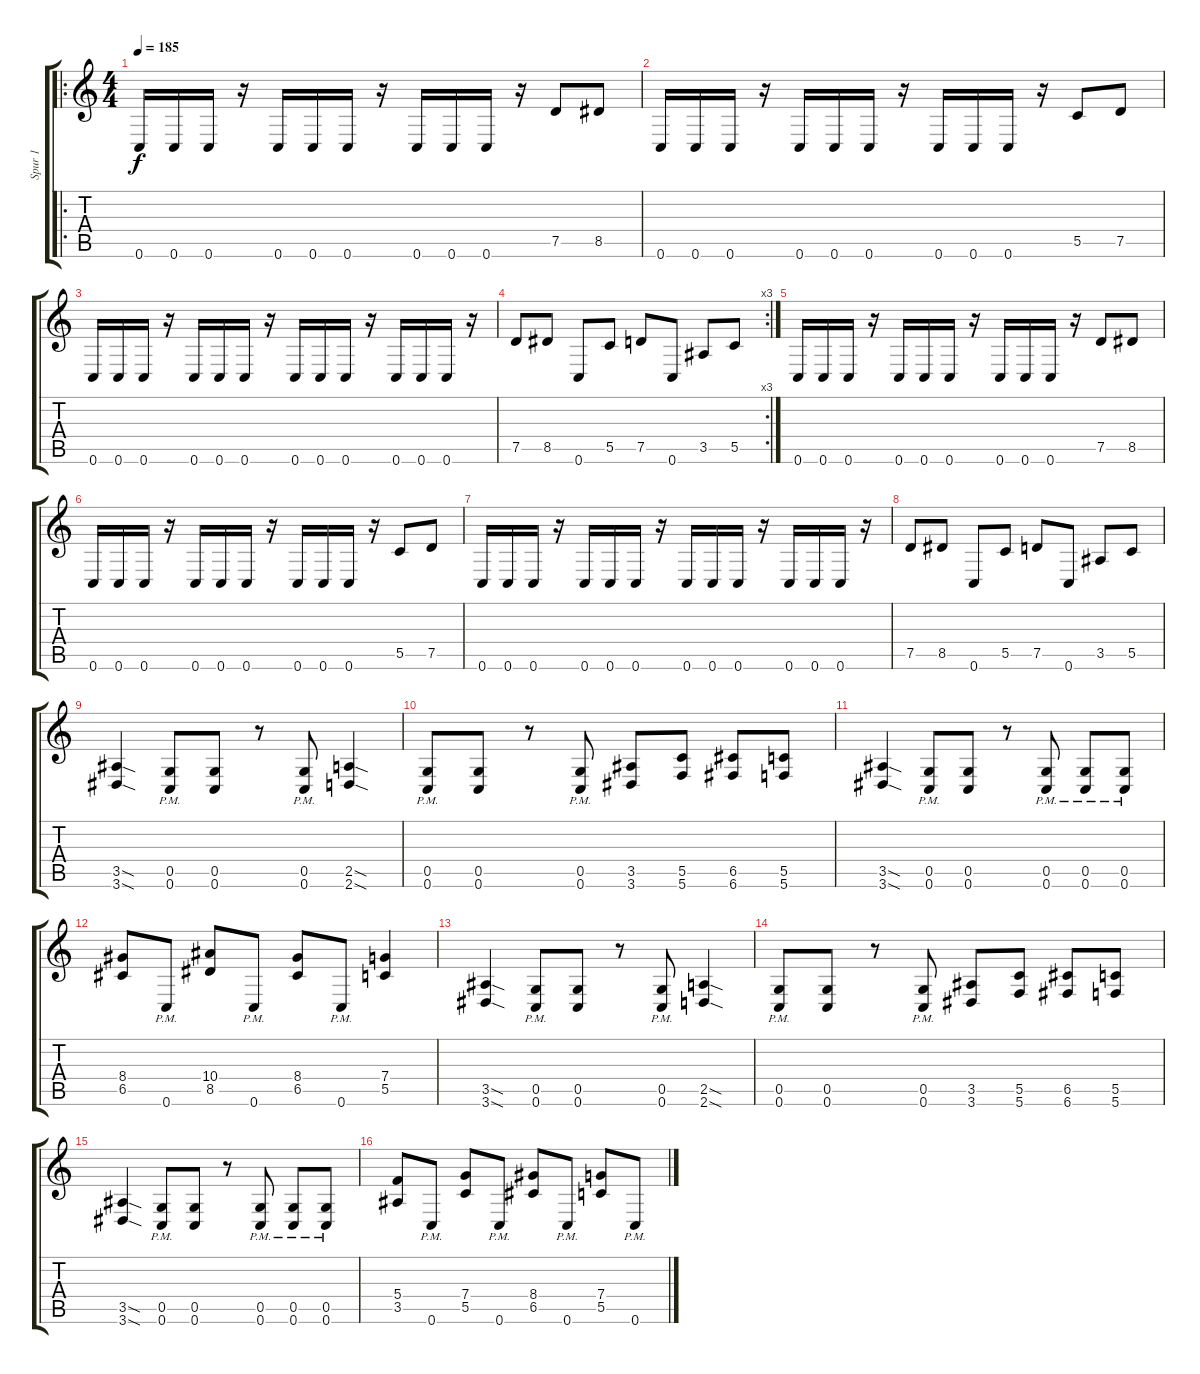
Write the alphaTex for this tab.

\track ("Spur 1" "Spur 1") {instrument distortionguitar}
\staff {score tabs}
\tuning (D4 A3 F3 C3 G2 C2) {hide}
\ro
\ts (4 4)
\tempo 185
\clef g2
\ks c
0.6.16{dy f} 0.6.16 0.6.16 r.16 0.6.16 0.6.16 0.6.16 r.16 0.6.16 0.6.16 0.6.16 r.16 7.5.8 8.5.8 |
0.6.16 0.6.16 0.6.16 r.16 0.6.16 0.6.16 0.6.16 r.16 0.6.16 0.6.16 0.6.16 r.16 5.5.8 7.5.8 |
0.6.16 0.6.16 0.6.16 r.16 0.6.16 0.6.16 0.6.16 r.16 0.6.16 0.6.16 0.6.16 r.16 0.6.16 0.6.16 0.6.16 r.16 |
\rc 3
7.5.8 8.5.8 0.6.8 5.5.8 7.5.8 0.6.8 3.5.8 5.5.8 |
0.6.16 0.6.16 0.6.16 r.16 0.6.16 0.6.16 0.6.16 r.16 0.6.16 0.6.16 0.6.16 r.16 7.5.8 8.5.8 |
0.6.16 0.6.16 0.6.16 r.16 0.6.16 0.6.16 0.6.16 r.16 0.6.16 0.6.16 0.6.16 r.16 5.5.8 7.5.8 |
0.6.16 0.6.16 0.6.16 r.16 0.6.16 0.6.16 0.6.16 r.16 0.6.16 0.6.16 0.6.16 r.16 0.6.16 0.6.16 0.6.16 r.16 |
7.5.8 8.5.8 0.6.8 5.5.8 7.5.8 0.6.8 3.5.8 5.5.8 |
(3.5{sod} 3.6{sod}).4 (0.5{pm} 0.6{pm}).8 (0.5 0.6).8 r.8 (0.5{pm} 0.6{pm}).8 (2.5{sod} 2.6{sod}).4 |
(0.5{pm} 0.6{pm}).8 (0.5 0.6).8 r.8 (0.5{pm} 0.6{pm}).8 (3.5 3.6).8 (5.5 5.6).8 (6.5 6.6).8 (5.5 5.6).8 |
(3.5{sod} 3.6{sod}).4 (0.5{pm} 0.6{pm}).8 (0.5 0.6).8 r.8 (0.5{pm} 0.6{pm}).8 (0.5{pm} 0.6{pm}).8 (0.5{pm} 0.6{pm}).8 |
(8.4 6.5).8 0.6{pm}.8 (10.4 8.5).8 0.6{pm}.8 (8.4 6.5).8 0.6{pm}.8 (7.4 5.5).4 |
(3.5{sod} 3.6{sod}).4 (0.5{pm} 0.6{pm}).8 (0.5 0.6).8 r.8 (0.5{pm} 0.6{pm}).8 (2.5{sod} 2.6{sod}).4 |
(0.5{pm} 0.6{pm}).8 (0.5 0.6).8 r.8 (0.5{pm} 0.6{pm}).8 (3.5 3.6).8 (5.5 5.6).8 (6.5 6.6).8 (5.5 5.6).8 |
(3.5{sod} 3.6{sod}).4 (0.5{pm} 0.6{pm}).8 (0.5 0.6).8 r.8 (0.5{pm} 0.6{pm}).8 (0.5{pm} 0.6{pm}).8 (0.5{pm} 0.6{pm}).8 |
(5.4 3.5).8 0.6{pm}.8 (7.4 5.5).8 0.6{pm}.8 (8.4 6.5).8 0.6{pm}.8 (7.4 5.5).8 0.6{pm}.8
